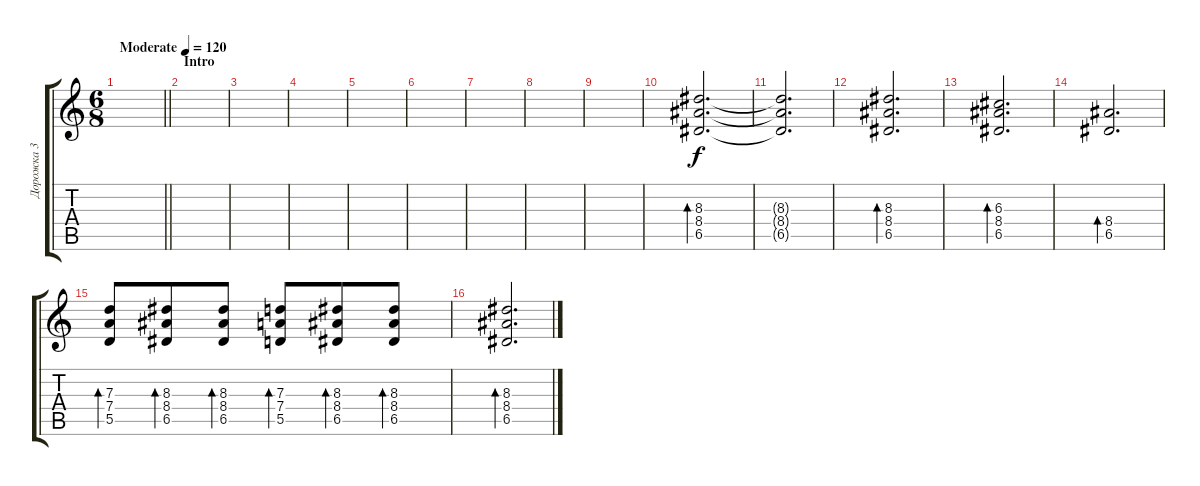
\track ("Дорожка 3" "Дорожка 3") {instrument acousticguitarsteel}
\staff {score tabs}
\tuning (E4 B3 G3 D3 A2 E2) {hide}
\ts (6 8)
\tempo (120 "Moderate")
\clef g2
\barLineRight lightlight
\ks c
|
\section ("" "Intro")
|
|
|
|
|
|
|
|
(8.3 8.4 6.5).2{d bd 60} |
(8.3{t} 8.4{t} 6.5{t}).2{d} |
(8.3 8.4 6.5).2{d bd 60} |
(6.3 8.4 6.5).2{d bd 60} |
(8.4 6.5).2{d bd 60} |
(7.3 7.4 5.5).8{bd 60} (8.3 8.4 6.5).8{bd 60} (8.3 8.4 6.5).8{bd 60} (7.3 7.4 5.5).8{bd 60} (8.3 8.4 6.5).8{bd 60} (8.3 8.4 6.5).8{bd 60} |
(8.3 8.4 6.5).2{d bd 60}
